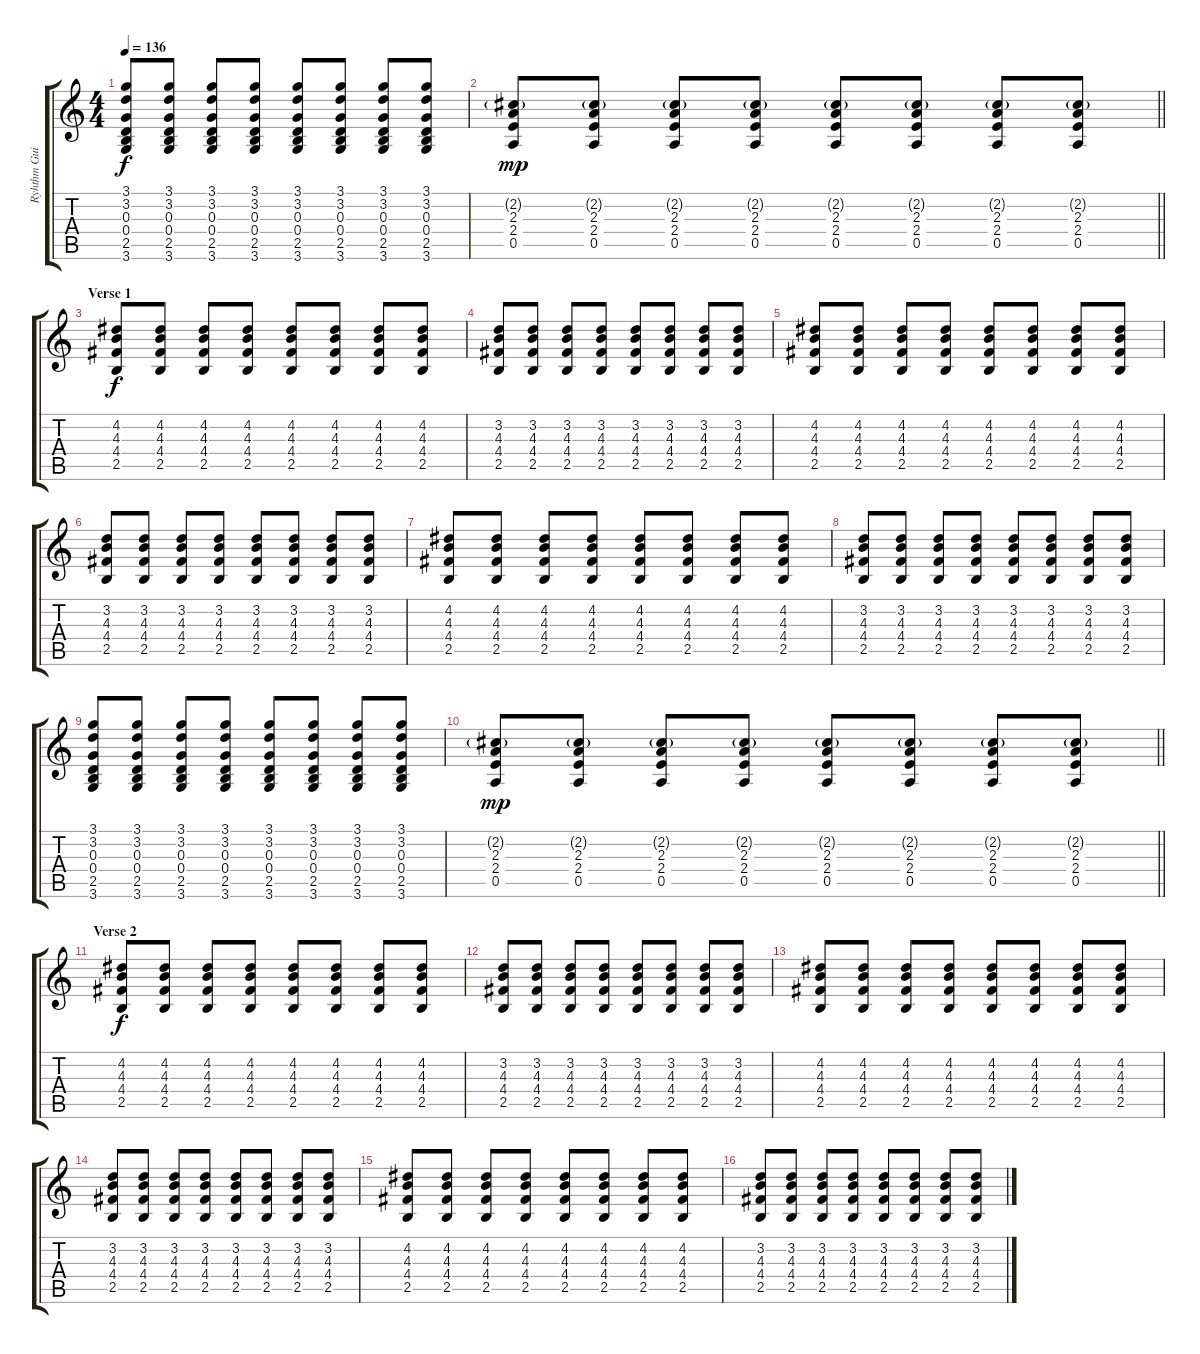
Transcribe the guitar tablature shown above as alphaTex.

\track ("Ryhthm Guitar 2" "Ryhthm Gui") {instrument overdrivenguitar}
\staff {score tabs}
\tuning (E4 B3 G3 D3 A2 E2) {hide}
\ts (4 4)
\tempo 136
\clef g2
\ks c
(3.1 3.2 0.3 0.4 2.5 3.6).8{dy f} (3.1 3.2 0.3 0.4 2.5 3.6).8 (3.1 3.2 0.3 0.4 2.5 3.6).8 (3.1 3.2 0.3 0.4 2.5 3.6).8 (3.1 3.2 0.3 0.4 2.5 3.6).8 (3.1 3.2 0.3 0.4 2.5 3.6).8 (3.1 3.2 0.3 0.4 2.5 3.6).8 (3.1 3.2 0.3 0.4 2.5 3.6).8 |
\barLineRight lightlight
(2.2{g} 2.3 2.4 0.5).8{dy mp} (2.2{g} 2.3 2.4 0.5).8 (2.2{g} 2.3 2.4 0.5).8 (2.2{g} 2.3 2.4 0.5).8 (2.2{g} 2.3 2.4 0.5).8 (2.2{g} 2.3 2.4 0.5).8 (2.2{g} 2.3 2.4 0.5).8 (2.2{g} 2.3 2.4 0.5).8 |
\section ("" "Verse 1")
(4.2 4.3 4.4 2.5).8{dy f} (4.2 4.3 4.4 2.5).8 (4.2 4.3 4.4 2.5).8 (4.2 4.3 4.4 2.5).8 (4.2 4.3 4.4 2.5).8 (4.2 4.3 4.4 2.5).8 (4.2 4.3 4.4 2.5).8 (4.2 4.3 4.4 2.5).8 |
(3.2 4.3 4.4 2.5).8 (3.2 4.3 4.4 2.5).8 (3.2 4.3 4.4 2.5).8 (3.2 4.3 4.4 2.5).8 (3.2 4.3 4.4 2.5).8 (3.2 4.3 4.4 2.5).8 (3.2 4.3 4.4 2.5).8 (3.2 4.3 4.4 2.5).8 |
(4.2 4.3 4.4 2.5).8 (4.2 4.3 4.4 2.5).8 (4.2 4.3 4.4 2.5).8 (4.2 4.3 4.4 2.5).8 (4.2 4.3 4.4 2.5).8 (4.2 4.3 4.4 2.5).8 (4.2 4.3 4.4 2.5).8 (4.2 4.3 4.4 2.5).8 |
(3.2 4.3 4.4 2.5).8 (3.2 4.3 4.4 2.5).8 (3.2 4.3 4.4 2.5).8 (3.2 4.3 4.4 2.5).8 (3.2 4.3 4.4 2.5).8 (3.2 4.3 4.4 2.5).8 (3.2 4.3 4.4 2.5).8 (3.2 4.3 4.4 2.5).8 |
(4.2 4.3 4.4 2.5).8 (4.2 4.3 4.4 2.5).8 (4.2 4.3 4.4 2.5).8 (4.2 4.3 4.4 2.5).8 (4.2 4.3 4.4 2.5).8 (4.2 4.3 4.4 2.5).8 (4.2 4.3 4.4 2.5).8 (4.2 4.3 4.4 2.5).8 |
(3.2 4.3 4.4 2.5).8 (3.2 4.3 4.4 2.5).8 (3.2 4.3 4.4 2.5).8 (3.2 4.3 4.4 2.5).8 (3.2 4.3 4.4 2.5).8 (3.2 4.3 4.4 2.5).8 (3.2 4.3 4.4 2.5).8 (3.2 4.3 4.4 2.5).8 |
(3.1 3.2 0.3 0.4 2.5 3.6).8 (3.1 3.2 0.3 0.4 2.5 3.6).8 (3.1 3.2 0.3 0.4 2.5 3.6).8 (3.1 3.2 0.3 0.4 2.5 3.6).8 (3.1 3.2 0.3 0.4 2.5 3.6).8 (3.1 3.2 0.3 0.4 2.5 3.6).8 (3.1 3.2 0.3 0.4 2.5 3.6).8 (3.1 3.2 0.3 0.4 2.5 3.6).8 |
\barLineRight lightlight
(2.2{g} 2.3 2.4 0.5).8{dy mp} (2.2{g} 2.3 2.4 0.5).8 (2.2{g} 2.3 2.4 0.5).8 (2.2{g} 2.3 2.4 0.5).8 (2.2{g} 2.3 2.4 0.5).8 (2.2{g} 2.3 2.4 0.5).8 (2.2{g} 2.3 2.4 0.5).8 (2.2{g} 2.3 2.4 0.5).8 |
\section ("" "Verse 2")
(4.2 4.3 4.4 2.5).8{dy f} (4.2 4.3 4.4 2.5).8 (4.2 4.3 4.4 2.5).8 (4.2 4.3 4.4 2.5).8 (4.2 4.3 4.4 2.5).8 (4.2 4.3 4.4 2.5).8 (4.2 4.3 4.4 2.5).8 (4.2 4.3 4.4 2.5).8 |
(3.2 4.3 4.4 2.5).8 (3.2 4.3 4.4 2.5).8 (3.2 4.3 4.4 2.5).8 (3.2 4.3 4.4 2.5).8 (3.2 4.3 4.4 2.5).8 (3.2 4.3 4.4 2.5).8 (3.2 4.3 4.4 2.5).8 (3.2 4.3 4.4 2.5).8 |
(4.2 4.3 4.4 2.5).8 (4.2 4.3 4.4 2.5).8 (4.2 4.3 4.4 2.5).8 (4.2 4.3 4.4 2.5).8 (4.2 4.3 4.4 2.5).8 (4.2 4.3 4.4 2.5).8 (4.2 4.3 4.4 2.5).8 (4.2 4.3 4.4 2.5).8 |
(3.2 4.3 4.4 2.5).8 (3.2 4.3 4.4 2.5).8 (3.2 4.3 4.4 2.5).8 (3.2 4.3 4.4 2.5).8 (3.2 4.3 4.4 2.5).8 (3.2 4.3 4.4 2.5).8 (3.2 4.3 4.4 2.5).8 (3.2 4.3 4.4 2.5).8 |
(4.2 4.3 4.4 2.5).8 (4.2 4.3 4.4 2.5).8 (4.2 4.3 4.4 2.5).8 (4.2 4.3 4.4 2.5).8 (4.2 4.3 4.4 2.5).8 (4.2 4.3 4.4 2.5).8 (4.2 4.3 4.4 2.5).8 (4.2 4.3 4.4 2.5).8 |
(3.2 4.3 4.4 2.5).8 (3.2 4.3 4.4 2.5).8 (3.2 4.3 4.4 2.5).8 (3.2 4.3 4.4 2.5).8 (3.2 4.3 4.4 2.5).8 (3.2 4.3 4.4 2.5).8 (3.2 4.3 4.4 2.5).8 (3.2 4.3 4.4 2.5).8
